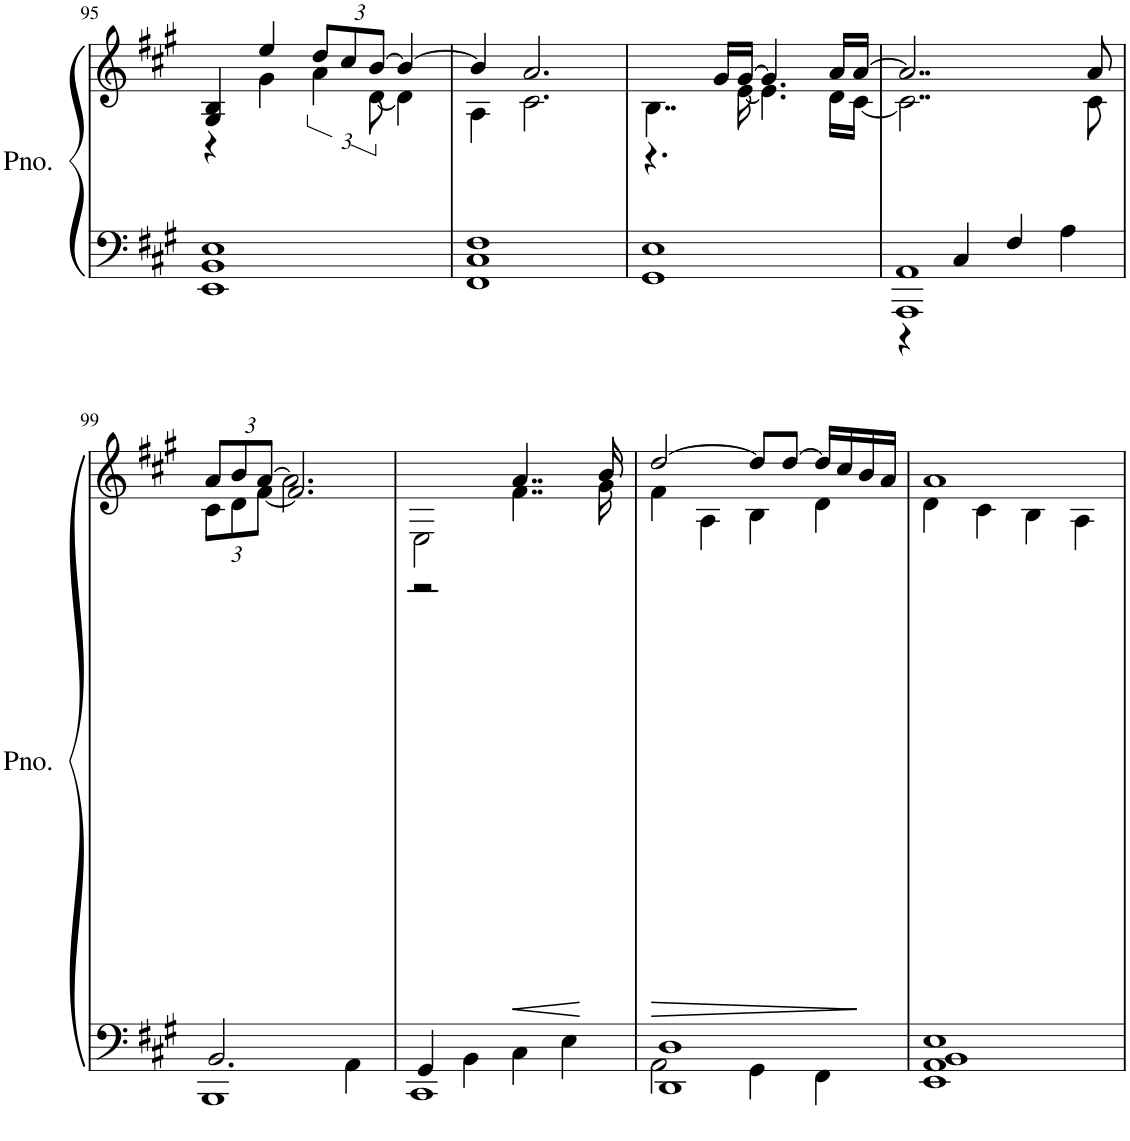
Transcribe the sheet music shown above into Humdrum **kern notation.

**kern	**kern	**dynam
*part1	*part1	*part1
*staff2	*staff1	*staff1/2
*I"Piano	*	*
*I'Pno.	*	*
!!LO:PB:g=z
*clefF4	*clefG2	*
*k[f#c#g#]	*k[f#c#g#]	*
*M4/4	*M4/4	*
=95	=95	=95
*	*^	*
1EE 1BB 1E	4G#/ 4B/	4r	.
.	4g#\	4ee/	.
*	*	*Xbrackettup	*
.	6a\	12dd/L	.
.	.	12cc#/	.
.	[12d\	[12b/J	.
.	4d\]	4b/_	.
=96	=96	=96	=96
1FF# 1C# 1F#	4A\	4b/]	.
.	2.c#\	2.a/	.
=97	=97	=97	=97
1GG# 1E	4..B\	4.r	.
.	.	16g#/LL	.
.	[16e\	[16g#/JJ	.
.	4.e\]	4.g#/]	.
.	16d\LL	16a/LL	.
.	[16c#\JJ	[16a/JJ	.
=98	=98	=98	=98
*^	*	*	*
1AAA 1AA	4r	2..c#\]	2..a/]	.
.	4C#/	.	.	.
.	4F#/	.	.	.
.	4A\	.	.	.
.	.	8c#\	8a/	.
!!LO:LB:g=z	!!
=99	=99	=99	=99	=99
1BBB	2.BB/	12c#\L	12a/L	.
.	.	12d\	12b/	.
.	.	[12f#\J	[12a/J	.
.	.	2.f#/]	2.a\]	.
.	4AA\	.	.	.
=100	=100	=100	=100	=100
1CC#	4GG#/	2E\	2r	.
.	4BB\	.	.	.
!	!	!	!	!LO:HP:b
.	4C#\	4..f#\	4..a/	<
.	4E\	.	.	.
.	.	16g#\	16b/	.
=101	=101	=101	=101	=101
1DD 1D	2AA\	4f#\	[2dd/	.
.	.	4A\	.	.
.	4GG#\	4B\	8dd/L]	.
.	.	.	[8dd/J	.
.	4FF#\	4d\	16dd/LL]	.
.	.	.	16cc#/	.
.	.	.	16b/	.
.	.	.	16a/JJ	.
*v	*v	*	*	*
*	*v	*v	*
.	.	[
=102	=102	=102
*	*^	*
1EE 1AA 1BB 1E	4d\	1a	.
.	4c#\	.	.
.	4B\	.	.
.	4A\	.	.
*	*v	*v	*
=	=	=
*-	*-	*-
